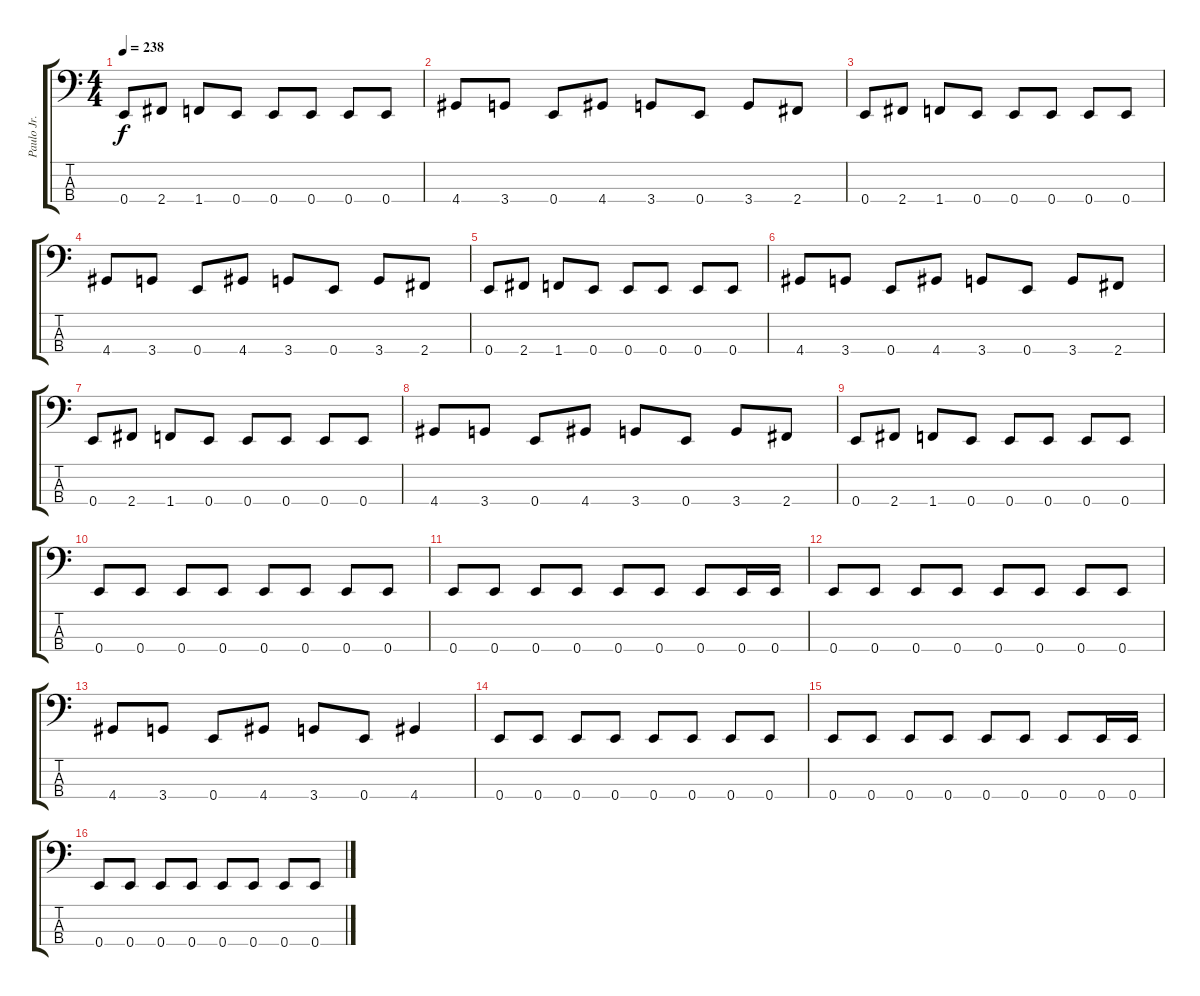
\track ("Paulo Jr." "Paulo Jr.") {instrument electricbasspick}
\staff {score tabs}
\tuning (G2 D2 A1 E1) {hide}
\ts (4 4)
\tempo 238
\clef f4
\ks c
0.4.8{dy f} 2.4.8 1.4.8 0.4.8 0.4.8 0.4.8 0.4.8 0.4.8 |
4.4.8 3.4.8 0.4.8 4.4.8 3.4.8 0.4.8 3.4.8 2.4.8 |
0.4.8 2.4.8 1.4.8 0.4.8 0.4.8 0.4.8 0.4.8 0.4.8 |
4.4.8 3.4.8 0.4.8 4.4.8 3.4.8 0.4.8 3.4.8 2.4.8 |
0.4.8 2.4.8 1.4.8 0.4.8 0.4.8 0.4.8 0.4.8 0.4.8 |
4.4.8 3.4.8 0.4.8 4.4.8 3.4.8 0.4.8 3.4.8 2.4.8 |
0.4.8 2.4.8 1.4.8 0.4.8 0.4.8 0.4.8 0.4.8 0.4.8 |
4.4.8 3.4.8 0.4.8 4.4.8 3.4.8 0.4.8 3.4.8 2.4.8 |
0.4.8 2.4.8 1.4.8 0.4.8 0.4.8 0.4.8 0.4.8 0.4.8 |
0.4.8 0.4.8 0.4.8 0.4.8 0.4.8 0.4.8 0.4.8 0.4.8 |
0.4.8 0.4.8 0.4.8 0.4.8 0.4.8 0.4.8 0.4.8 0.4.16 0.4.16 |
0.4.8 0.4.8 0.4.8 0.4.8 0.4.8 0.4.8 0.4.8 0.4.8 |
4.4.8 3.4.8 0.4.8 4.4.8 3.4.8 0.4.8 4.4.4 |
0.4.8 0.4.8 0.4.8 0.4.8 0.4.8 0.4.8 0.4.8 0.4.8 |
0.4.8 0.4.8 0.4.8 0.4.8 0.4.8 0.4.8 0.4.8 0.4.16 0.4.16 |
0.4.8 0.4.8 0.4.8 0.4.8 0.4.8 0.4.8 0.4.8 0.4.8
